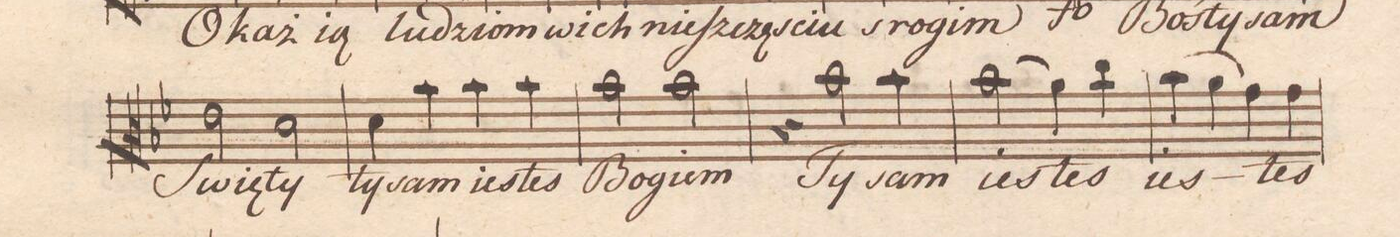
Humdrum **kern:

**kern	**text	**dynam
*I"Alto	*	*
*clefC3	*	*
*k[b-e-]	*	*
*met(c)	*	*
*M4/4	*	*
2e-\	Swię-	.
2d\	-ty	.
=81	=81	=81
4d\	ty	.
4b-\	sam	.
4b-\	ies-	.
4b-\	-tes	.
=82	=82	=82
2b-\	Bo-	.
2b-\	-giem	.
=83	=83	=83
4r	.	.
2b-\	Ty	.
4b-\	sam	.
=84	=84	=84
(2b-\	ies-	.
4a\)	.	.
4cc\	-tes	.
=85	=85	=85
(4b-\	ies-	.
4a\	.	.
4g\)	.	.
4g\	-tes	.
=86	=86	=86
*-	*-	*-
